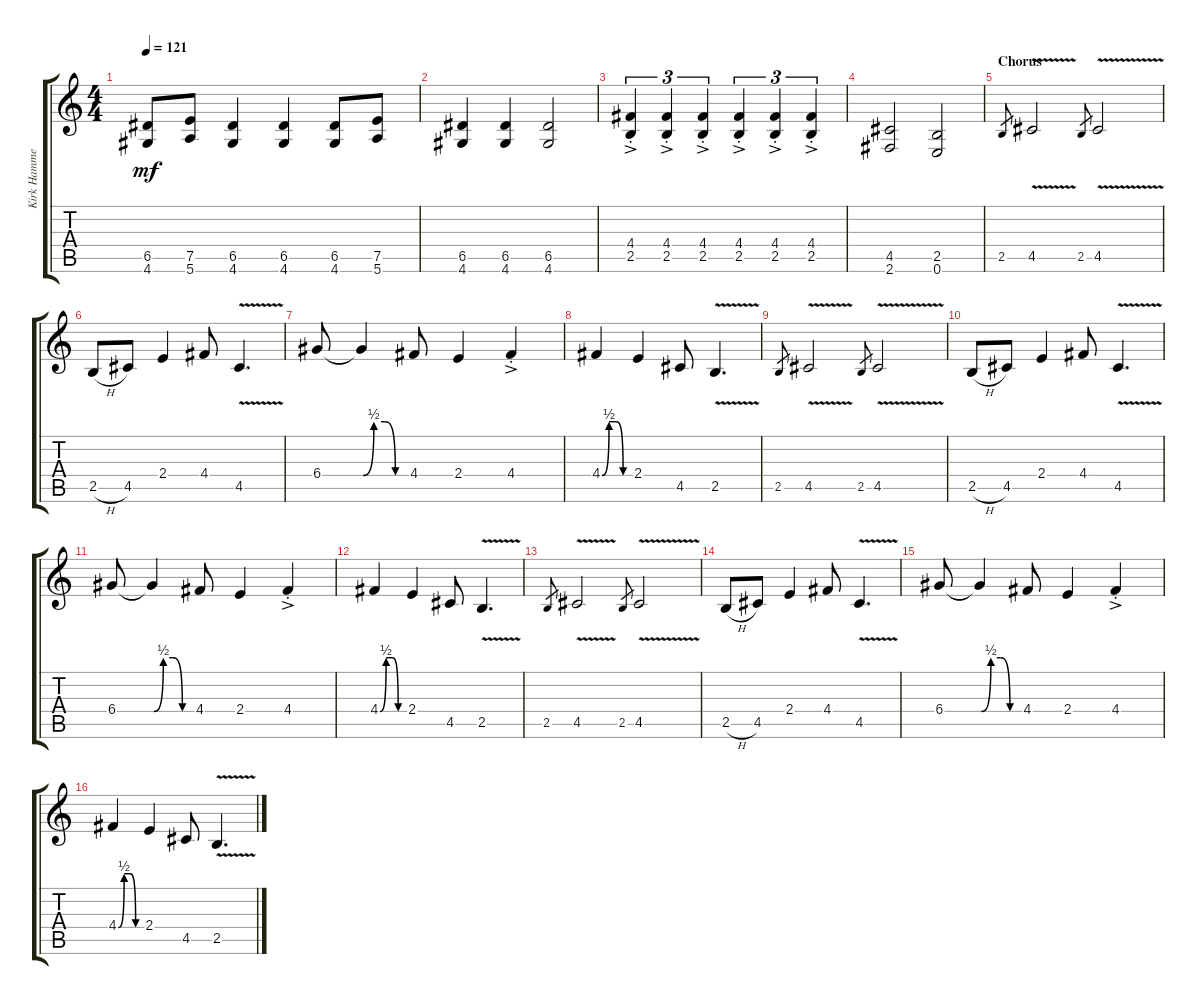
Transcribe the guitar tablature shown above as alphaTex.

\track ("Kirk Hammett" "Kirk Hamme") {instrument distortionguitar}
\staff {score tabs}
\tuning (E4 B3 G3 D3 A2 E2) {hide}
\ts (4 4)
\tempo 121
\clef g2
\ks c
(6.5 4.6).8{dy mf} (7.5 5.6).8 (6.5 4.6).4 (6.5 4.6).4 (6.5 4.6).8 (7.5 5.6).8 |
(6.5 4.6).4 (6.5 4.6).4 (6.5 4.6).2 |
(4.4{ac st} 2.5{ac st}).4{tu (3 2)} (4.4{ac st} 2.5{ac st}).4{tu (3 2)} (4.4{ac st} 2.5{ac st}).4{tu (3 2)} (4.4{ac st} 2.5{ac st}).4{tu (3 2)} (4.4{ac st} 2.5{ac st}).4{tu (3 2)} (4.4{ac st} 2.5{ac st}).4{tu (3 2)} |
(4.5 2.6).2 (2.5 0.6).2 |
\section ("" "Chorus")
2.5.8{gr} 4.5{v}.2 2.5.8{gr} 4.5{v}.2 |
2.5{h}.8 4.5.8 2.4.4 4.4.8 4.5{v}.4{d} |
6.4.8 6.4{be (custom 0 0 15 2 30 2 45 0 60 0) t}.4 4.4.8 2.4.4 4.4{ac st}.4 |
4.4{be (custom 0 0 15 2 30 2 45 0 60 0)}.4 2.4.4 4.5.8 2.5{v}.4{d} |
2.5.8{gr} 4.5{v}.2 2.5.8{gr} 4.5{v}.2 |
2.5{h}.8 4.5.8 2.4.4 4.4.8 4.5{v}.4{d} |
6.4.8 6.4{be (custom 0 0 15 2 30 2 45 0 60 0) t}.4 4.4.8 2.4.4 4.4{ac st}.4 |
4.4{be (custom 0 0 15 2 30 2 45 0 60 0)}.4 2.4.4 4.5.8 2.5{v}.4{d} |
2.5.8{gr} 4.5{v}.2 2.5.8{gr} 4.5{v}.2 |
2.5{h}.8 4.5.8 2.4.4 4.4.8 4.5{v}.4{d} |
6.4.8 6.4{be (custom 0 0 15 2 30 2 45 0 60 0) t}.4 4.4.8 2.4.4 4.4{ac st}.4 |
4.4{be (custom 0 0 15 2 30 2 45 0 60 0)}.4 2.4.4 4.5.8 2.5{v}.4{d}
